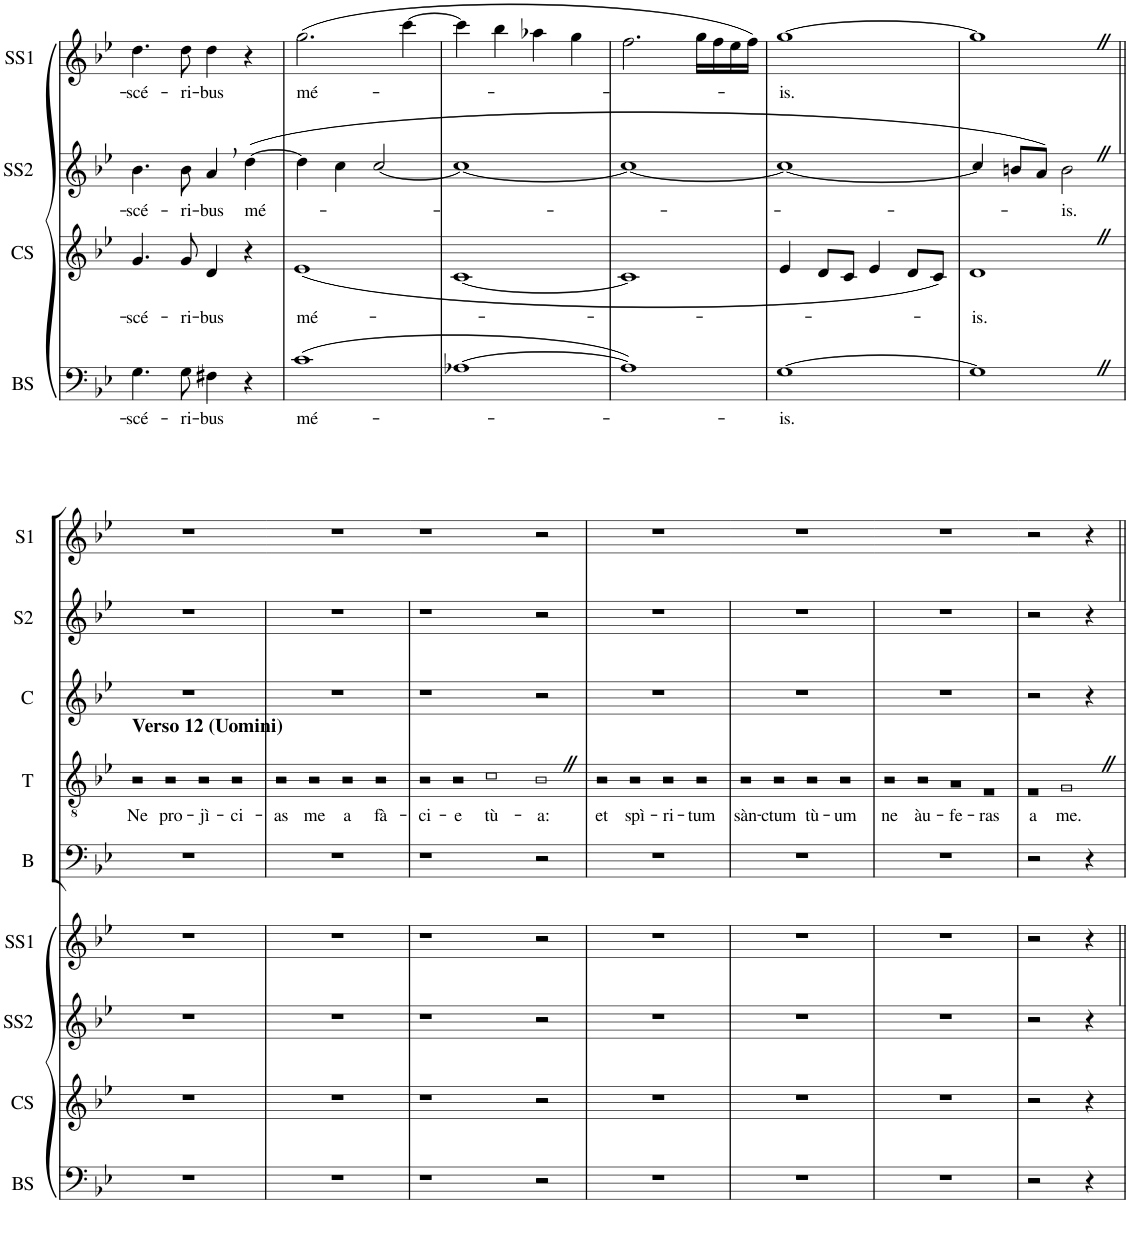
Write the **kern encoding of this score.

**kern	**text	**kern	**text	**kern	**text	**kern	**text	**kern	**text
*part5	*part5	*part4	*part4	*part3	*part3	*part2	*part2	*part1	*part1
*staff5	*staff5	*staff4	*staff4	*staff3	*staff3	*staff2	*staff2	*staff1	*staff1
*I"BS	*	*I"CS	*	*I"SS2	*	*I"SS1	*	*I"T	*
*I'BS	*	*I'CS	*	*I'SS2	*	*I'SS1	*	*I'T	*
!!LO:PB:g=z
*clefF4	*	*clefG2	*	*clefG2	*	*clefG2	*	*clefGv2	*
*	*	*	*	*Trd1c2	*	*Trd1c2	*	*	*
*k[b-e-]	*	*k[b-e-]	*	*k[b-e-]	*	*k[b-e-]	*	*k[b-e-]	*
*B-:	*	*B-:	*	*B-:	*	*B-:	*	*B-:	*
*M4/4	*	*M4/4	*	*M4/4	*	*M4/4	*	*M4/4	*
*met(c)	*	*met(c)	*	*met(c)	*	*met(c)	*	*met(c)	*
=8	=8	=8	=8	=8	=8	=8	=8	=8	=8
!	!LO:LY:b	!	!LO:LY:b	!	!LO:LY:b	!	!LO:LY:b	!	!
4.G\	scé-	4.g/	scé-	4.b-\	scé-	4.dd\	-scé-	1r	.
!	!LO:LY:b	!	!LO:LY:b	!	!LO:LY:b	!	!LO:LY:b	!	!
8G\	-ri-	8g/	-ri-	8b-\	-ri-	8dd\	-ri-	.	.
!	!LO:LY:b	!	!LO:LY:b	!	!LO:LY:b	!	!LO:LY:b	!	!
4F#X\	-bus	4d/	-bus	4a,/	-bus	4dd\	-bus	.	.
!	!	!	!	!	!LO:LY:b	!	!	!	!
4r	.	4r	.	([4dd\	mé-	4r	.	.	.
=9	=9	=9	=9	=9	=9	=9	=9	=9	=9
!	!LO:LY:b	!	!LO:LY:b	!	!	!	!LO:LY:b	!	!
(1c	mé-	(1e-	mé-	4dd\]	.	(2.gg\	mé-	1r	.
.	.	.	.	4cc\	.	.	.	.	.
.	.	.	.	[2cc/	.	.	.	.	.
.	.	.	.	.	.	[4ccc\	.	.	.
=10	=10	=10	=10	=10	=10	=10	=10	=10	=10
[1A-X	.	[1c	.	1cc_	.	4ccc\]	.	1r	.
.	.	.	.	.	.	4bb-\	.	.	.
.	.	.	.	.	.	4aa-X\	.	.	.
.	.	.	.	.	.	4gg\	.	.	.
=11	=11	=11	=11	=11	=11	=11	=11	=11	=11
1A-])	.	1c]	.	1cc_	.	2.ff\	.	1r	.
.	.	.	.	.	.	16gg\LL	.	.	.
.	.	.	.	.	.	16ff\	.	.	.
.	.	.	.	.	.	16ee-\	.	.	.
.	.	.	.	.	.	16ff\JJ)	.	.	.
=12	=12	=12	=12	=12	=12	=12	=12	=12	=12
!	!LO:LY:b	!	!	!	!	!	!LO:LY:b	!	!
[1G	-is.	4e-/	.	1cc_	.	[1gg	-is.	1r	.
.	.	8d/L	.	.	.	.	.	.	.
.	.	8c/J	.	.	.	.	.	.	.
.	.	4e-/	.	.	.	.	.	.	.
.	.	8d/L	.	.	.	.	.	.	.
.	.	8c/J)	.	.	.	.	.	.	.
=13	=13	=13	=13	=13	=13	=13	=13	=13	=13
!	!	!	!LO:LY:b	!	!	!	!	!	!
1GZ]	.	1dZ	-is.	4cc/]	.	1ggZ]	.	1r	.
.	.	.	.	8bn/L	.	.	.	.	.
.	.	.	.	8a/J)	.	.	.	.	.
!	!	!	!	!	!LO:LY:b	!	!	!	!
.	.	.	.	2bZ\	-is.	.	.	.	.
!!LO:LB:g=z
=1||	=1||	=1||	=1||	=1||	=1||	=1||	=1||	=1||	=1||
!	!	!	!	!	!	!	!	!LO:TX:a:B:t=Verso 12 (Uomini)	!
!	!	!	!	!	!	!	!	!	!LO:LY:b
1r	.	1r	.	1r	.	1r	.	4B-	Ne
!	!	!	!	!	!	!	!	!	!LO:LY:b
.	.	.	.	.	.	.	.	4B-	pro-
!	!	!	!	!	!	!	!	!	!LO:LY:b
.	.	.	.	.	.	.	.	4B-	-jì-
!	!	!	!	!	!	!	!	!	!LO:LY:b
.	.	.	.	.	.	.	.	4B-	-ci-
=2-	=2-	=2-	=2-	=2-	=2-	=2-	=2-	=2-	=2-
!	!	!	!	!	!	!	!	!	!LO:LY:b
1r	.	1r	.	1r	.	1r	.	4B-	-as
!	!	!	!	!	!	!	!	!	!LO:LY:b
.	.	.	.	.	.	.	.	4B-	me
!	!	!	!	!	!	!	!	!	!LO:LY:b
.	.	.	.	.	.	.	.	4B-	a
!	!	!	!	!	!	!	!	!	!LO:LY:b
.	.	.	.	.	.	.	.	4B-	fà-
=3-	=3-	=3-	=3-	=3-	=3-	=3-	=3-	=3-	=3-
!	!	!	!	!	!	!	!	!	!LO:LY:b
1r	.	1r	.	1r	.	1r	.	4B-	-ci-
!	!	!	!	!	!	!	!	!	!LO:LY:b
.	.	.	.	.	.	.	.	4B-	-e
!	!	!	!	!	!	!	!	!	!LO:LY:b
.	.	.	.	.	.	.	.	2c	tù-
!	!	!	!	!	!	!	!	!	!LO:LY:b
2r	.	2r	.	2r	.	2r	.	2B-Z	-a:
=4	=4	=4	=4	=4	=4	=4	=4	=4	=4
!	!	!	!	!	!	!	!	!	!LO:LY:b
1r	.	1r	.	1r	.	1r	.	4B-	et
!	!	!	!	!	!	!	!	!	!LO:LY:b
.	.	.	.	.	.	.	.	4B-	spì-
!	!	!	!	!	!	!	!	!	!LO:LY:b
.	.	.	.	.	.	.	.	4B-	-ri-
!	!	!	!	!	!	!	!	!	!LO:LY:b
.	.	.	.	.	.	.	.	4B-	-tum
=5-	=5-	=5-	=5-	=5-	=5-	=5-	=5-	=5-	=5-
!	!	!	!	!	!	!	!	!	!LO:LY:b
1r	.	1r	.	1r	.	1r	.	4B-	sàn-
!	!	!	!	!	!	!	!	!	!LO:LY:b
.	.	.	.	.	.	.	.	4B-	-ctum
!	!	!	!	!	!	!	!	!	!LO:LY:b
.	.	.	.	.	.	.	.	4B-	tù-
!	!	!	!	!	!	!	!	!	!LO:LY:b
.	.	.	.	.	.	.	.	4B-	-um
=6-	=6-	=6-	=6-	=6-	=6-	=6-	=6-	=6-	=6-
!	!	!	!	!	!	!	!	!	!LO:LY:b
1r	.	1r	.	1r	.	1r	.	4B-	ne
!	!	!	!	!	!	!	!	!	!LO:LY:b
.	.	.	.	.	.	.	.	4B-	àu-
!	!	!	!	!	!	!	!	!	!LO:LY:b
.	.	.	.	.	.	.	.	4A	-fe-
!	!	!	!	!	!	!	!	!	!LO:LY:b
.	.	.	.	.	.	.	.	4F	-ras
=7-	=7-	=7-	=7-	=7-	=7-	=7-	=7-	=7-	=7-
!	!	!	!	!	!	!	!	!	!LO:LY:b
2r	.	2r	.	2r	.	2r	.	4F	a
!	!	!	!	!	!	!	!	!	!LO:LY:b
.	.	.	.	.	.	.	.	2GZ	me.
4r	.	4r	.	4r	.	4r	.	.	.
=||	=||	=||	=||	=||	=||	=||	=||	=||	=||
*-	*-	*-	*-	*-	*-	*-	*-	*-	*-
